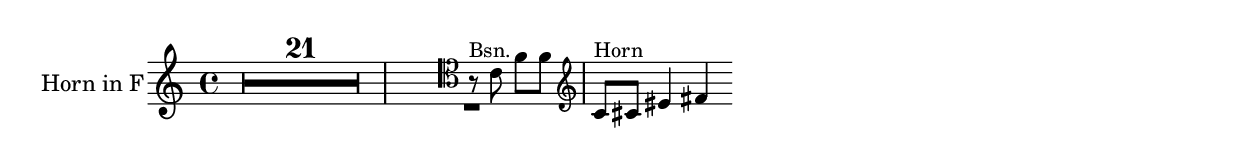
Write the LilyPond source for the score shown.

\version "1.7.18"
% TODO: check to see if this example can be simplified using \small
% or \tiny.
\header {

    texidoc = "@cindex Cue Notes
Cue notes should be set in smaller type.  Cue clefs are
usually not restored explicitly.
"  }


\score {
  \notes
   {
       \property Staff.instrument = #"Horn in F"
       \property Score.skipBars = ##t
       R1*21
    <
	{
	    \property Staff.MultiMeasureRest \override #'staff-position = #-6
	    R1
	    \property Voice.MultiMeasureRest \revert #'staff-position
	}
     \context Voice = cue { s2
       \clef tenor

	%% this should probably be put into an identifier.
       \property Staff.fontSize = #-1
	\property Voice.Stem \override #'length = #5.5
	\property Voice.Beam \override #'thickness = #0.384
	\property Voice.Beam \override #'space-function =
	   #(lambda (beam mult) (* 0.8 (Beam::space_function beam mult)))

	r8^"Bsn." c'8  f'8-[ f'8]
% FIXME: check to see if clef should be cancelled from the cue.  IIRC
% it should be, but I could be wrong.   -gp
%       \property Staff.fontSize\unset
%       \property Staff . Clef = \turnOff
       \clef treble
     } >
   c'8^"Horn" cis'
   \property Staff.Clef \unset
   eis'4 fis'4
 }
 \paper { raggedright = ##t}
}%% new-chords-done %%
